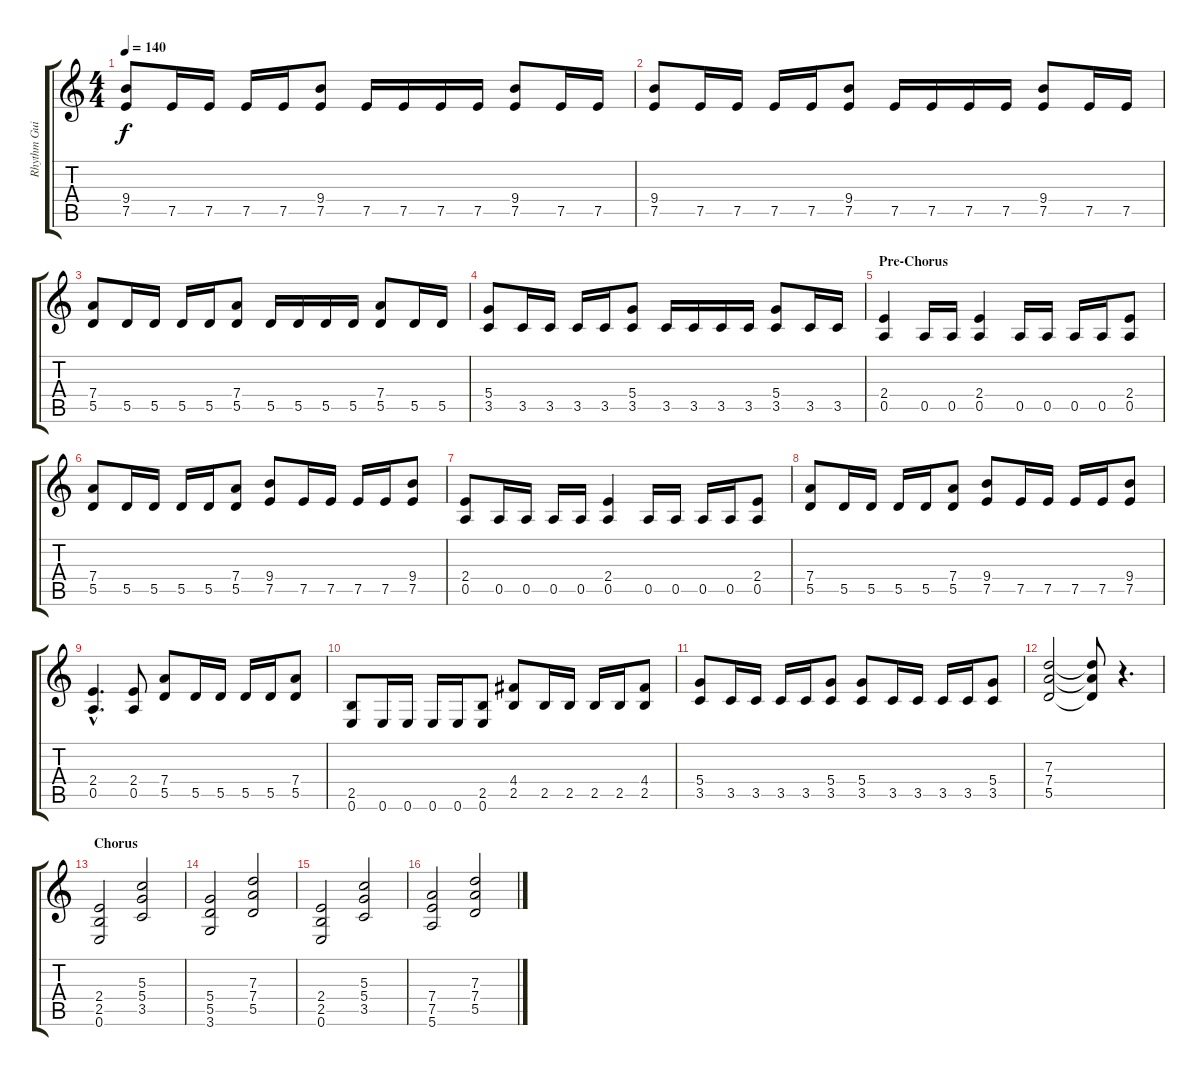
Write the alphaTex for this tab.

\track ("Rhythm Guitar 1" "Rhythm Gui") {instrument overdrivenguitar}
\staff {score tabs}
\tuning (E4 B3 G3 D3 A2 E2) {hide}
\ts (4 4)
\tempo 140
\clef g2
\ks c
(9.4 7.5).8{dy f} 7.5.16 7.5.16 7.5.16 7.5.16 (9.4 7.5).8 7.5.16 7.5.16 7.5.16 7.5.16 (9.4 7.5).8 7.5.16 7.5.16 |
(9.4 7.5).8 7.5.16 7.5.16 7.5.16 7.5.16 (9.4 7.5).8 7.5.16 7.5.16 7.5.16 7.5.16 (9.4 7.5).8 7.5.16 7.5.16 |
(7.4 5.5).8 5.5.16 5.5.16 5.5.16 5.5.16 (7.4 5.5).8 5.5.16 5.5.16 5.5.16 5.5.16 (7.4 5.5).8 5.5.16 5.5.16 |
(5.4 3.5).8 3.5.16 3.5.16 3.5.16 3.5.16 (5.4 3.5).8 3.5.16 3.5.16 3.5.16 3.5.16 (5.4 3.5).8 3.5.16 3.5.16 |
\section ("" "Pre-Chorus")
(2.4 0.5).4 0.5.16 0.5.16 (2.4 0.5).4 0.5.16 0.5.16 0.5.16 0.5.16 (2.4 0.5).8 |
(7.4 5.5).8 5.5.16 5.5.16 5.5.16 5.5.16 (7.4 5.5).8 (9.4 7.5).8 7.5.16 7.5.16 7.5.16 7.5.16 (9.4 7.5).8 |
(2.4 0.5).8 0.5.16 0.5.16 0.5.16 0.5.16 (2.4 0.5).4 0.5.16 0.5.16 0.5.16 0.5.16 (2.4 0.5).8 |
(7.4 5.5).8 5.5.16 5.5.16 5.5.16 5.5.16 (7.4 5.5).8 (9.4 7.5).8 7.5.16 7.5.16 7.5.16 7.5.16 (9.4 7.5).8 |
(2.4{hac} 0.5{hac}).4{d} (2.4 0.5).8 (7.4 5.5).8 5.5.16 5.5.16 5.5.16 5.5.16 (7.4 5.5).8 |
(2.5 0.6).8 0.6.16 0.6.16 0.6.16 0.6.16 (2.5 0.6).8 (4.4 2.5).8 2.5.16 2.5.16 2.5.16 2.5.16 (4.4 2.5).8 |
(5.4 3.5).8 3.5.16 3.5.16 3.5.16 3.5.16 (5.4 3.5).8 (5.4 3.5).8 3.5.16 3.5.16 3.5.16 3.5.16 (5.4 3.5).8 |
(7.3 7.4 5.5).2 (7.3{t} 7.4{t} 5.5{t}).8 r.4{d} |
\section ("" "Chorus")
(2.4 2.5 0.6).2 (5.3 5.4 3.5).2 |
(5.4 5.5 3.6).2 (7.3 7.4 5.5).2 |
(2.4 2.5 0.6).2 (5.3 5.4 3.5).2 |
(7.4 7.5 5.6).2 (7.3 7.4 5.5).2
